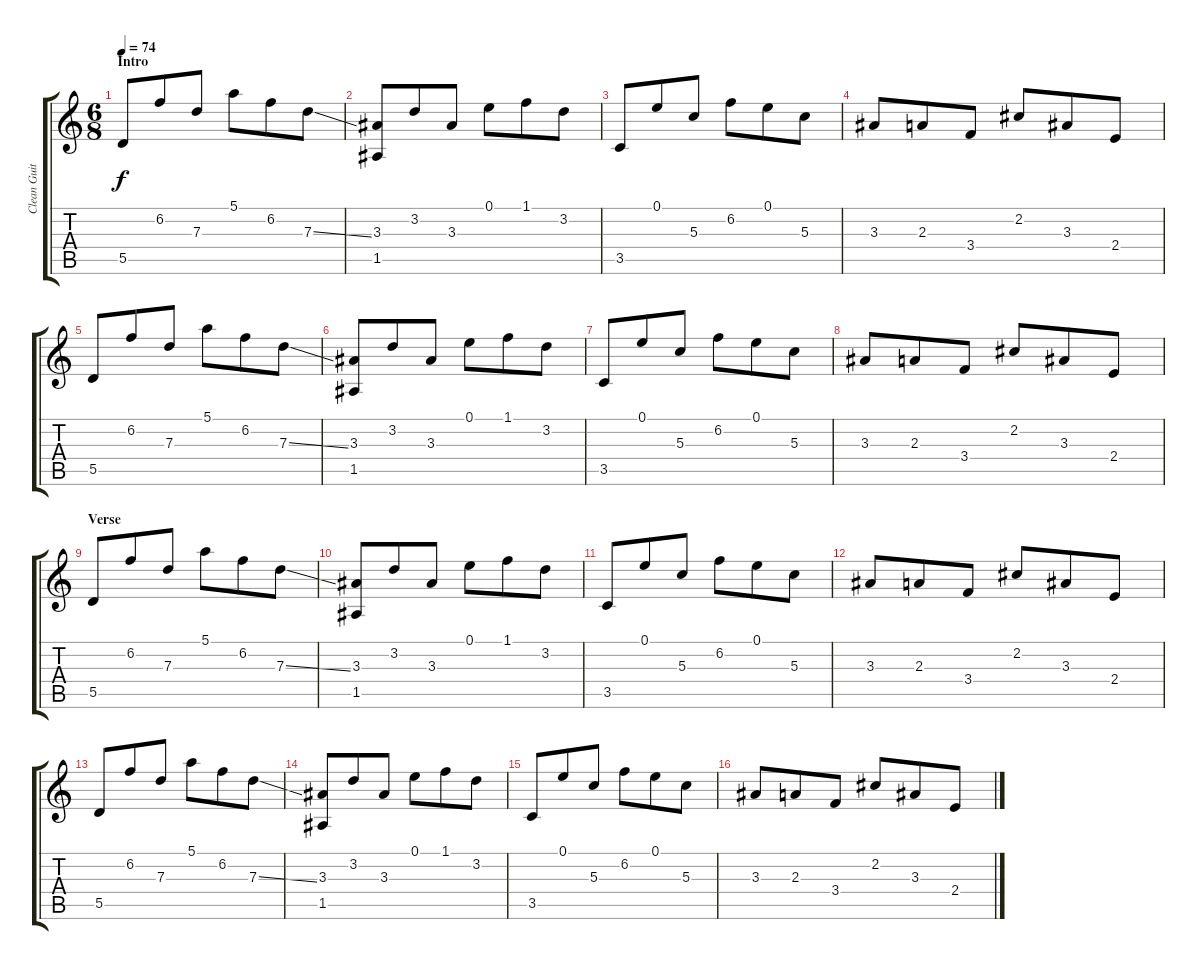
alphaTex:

\track ("Clean Guitar" "Clean Guit") {instrument electricguitarjazz}
\staff {score tabs}
\tuning (E4 B3 G3 D3 A2 D2) {hide}
\ts (6 8)
\section ("" "Intro")
\tempo 74
\clef g2
\ks c
5.5.8{dy f instrument electricguitarjazz} 6.2.8 7.3.8 5.1.8 6.2.8 7.3{ss}.8 |
(3.3 1.5).8 3.2.8 3.3.8 0.1.8 1.1.8 3.2.8 |
3.5.8 0.1.8 5.3.8 6.2.8 0.1.8 5.3.8 |
3.3.8 2.3.8 3.4.8 2.2.8 3.3.8 2.4.8 |
5.5.8 6.2.8 7.3.8 5.1.8 6.2.8 7.3{ss}.8 |
(3.3 1.5).8 3.2.8 3.3.8 0.1.8 1.1.8 3.2.8 |
3.5.8 0.1.8 5.3.8 6.2.8 0.1.8 5.3.8 |
3.3.8 2.3.8 3.4.8 2.2.8 3.3.8 2.4.8 |
\section ("" "Verse")
5.5.8 6.2.8 7.3.8 5.1.8 6.2.8 7.3{ss}.8 |
(3.3 1.5).8 3.2.8 3.3.8 0.1.8 1.1.8 3.2.8 |
3.5.8 0.1.8 5.3.8 6.2.8 0.1.8 5.3.8 |
3.3.8 2.3.8 3.4.8 2.2.8 3.3.8 2.4.8 |
5.5.8 6.2.8 7.3.8 5.1.8 6.2.8 7.3{ss}.8 |
(3.3 1.5).8 3.2.8 3.3.8 0.1.8 1.1.8 3.2.8 |
3.5.8 0.1.8 5.3.8 6.2.8 0.1.8 5.3.8 |
3.3.8 2.3.8 3.4.8 2.2.8 3.3.8 2.4.8
